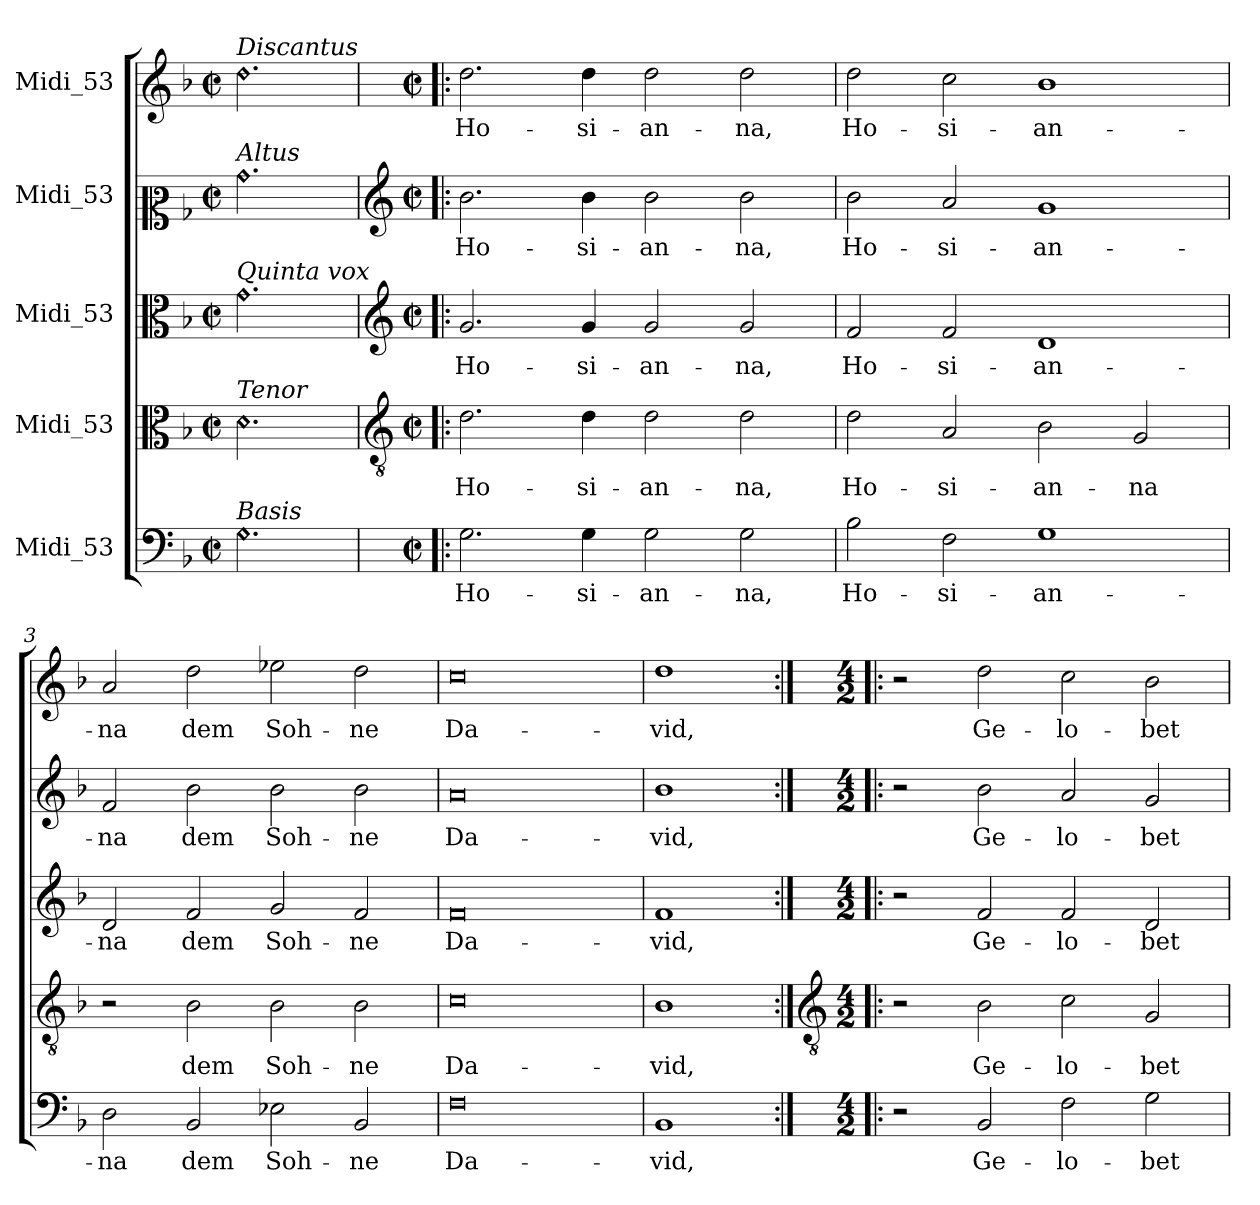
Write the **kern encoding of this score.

**kern	**text	**kern	**text	**kern	**text	**kern	**text	**kern	**text
*part5	*part5	*part4	*part4	*part3	*part3	*part2	*part2	*part1	*part1
*staff5	*staff5	*staff4	*staff4	*staff3	*staff3	*staff2	*staff2	*staff1	*staff1
*I"Midi_53	*	*I"Midi_53	*	*I"Midi_53	*	*I"Midi_53	*	*I"Midi_53	*
*clefF4	*	*clefC3	*	*clefC3	*	*clefC2	*	*clefG2	*
*k[b-]	*	*k[b-]	*	*k[b-]	*	*k[b-]	*	*k[b-]	*
*F:	*	*F:	*	*F:	*	*F:	*	*F:	*
*M4/2	*	*M4/2	*	*M4/2	*	*M4/2	*	*M4/2	*
*met(c|)	*	*met(c|)	*	*met(c|)	*	*met(c|)	*	*met(c|)	*
=	=	=	=	=	=	=	=	=	=
!	!	!	!	!	!	!	!	!LO:TX:a:i:t=Discantus	!
!	!	!	!	!	!	!LO:TX:a:i:t=Altus	!	!	!
!	!	!	!	!LO:TX:a:i:t=Quinta vox	!	!	!	!	!
!	!	!LO:TX:a:i:t=Tenor	!	!	!	!	!	!	!
!LO:TX:a:i:t=Basis	!	!	!	!	!	!	!	!	!
!LO:N:head=diamond	!	!LO:N:head=diamond	!	!LO:N:head=diamond	!	!LO:N:head=diamond	!	!LO:N:head=diamond	!
2.G	.	2.d	.	2.g	.	2.b-	.	2.dd	.
!!LO:LB:g=z
=1!|:	=1!|:	=1!|:	=1!|:	=1!|:	=1!|:	=1!|:	=1!|:	=1!|:	=1!|:
*	*	*clefGv2	*	*clefG2	*	*clefG2	*	*	*
*M4/2	*	*M4/2	*	*M4/2	*	*M4/2	*	*M4/2	*
*met(c|)	*	*met(c|)	*	*met(c|)	*	*met(c|)	*	*met(c|)	*
!	!LO:LY:b	!	!LO:LY:b	!	!LO:LY:b	!	!LO:LY:b	!	!LO:LY:b
2.G	Ho-	2.d	Ho-	2.g	Ho-	2.b-	Ho-	2.dd	Ho-
!	!LO:LY:b	!	!LO:LY:b	!	!LO:LY:b	!	!LO:LY:b	!	!LO:LY:b
4G	-si-	4d	-si-	4g	-si-	4b-	-si-	4dd	-si-
!	!LO:LY:b	!	!LO:LY:b	!	!LO:LY:b	!	!LO:LY:b	!	!LO:LY:b
2G	-an-	2d	-an-	2g	-an-	2b-	-an-	2dd	-an-
!	!LO:LY:b	!	!LO:LY:b	!	!LO:LY:b	!	!LO:LY:b	!	!LO:LY:b
2G	-na,	2d	-na,	2g	-na,	2b-	-na,	2dd	-na,
=2	=2	=2	=2	=2	=2	=2	=2	=2	=2
!	!LO:LY:b	!	!LO:LY:b	!	!LO:LY:b	!	!LO:LY:b	!	!LO:LY:b
2B-	Ho-	2d	Ho-	2f	Ho-	2b-	Ho-	2dd	Ho-
!	!LO:LY:b	!	!LO:LY:b	!	!LO:LY:b	!	!LO:LY:b	!	!LO:LY:b
2F	-si-	2A	-si-	2f	-si-	2a	-si-	2cc	-si-
!	!LO:LY:b	!	!LO:LY:b	!	!LO:LY:b	!	!LO:LY:b	!	!LO:LY:b
1G	-an-	2B-	-an-	1d	-an-	1g	-an-	1b-	-an-
!	!	!	!LO:LY:b	!	!	!	!	!	!
.	.	2G	-na	.	.	.	.	.	.
=3	=3	=3	=3	=3	=3	=3	=3	=3	=3
!	!LO:LY:b	!	!	!	!LO:LY:b	!	!LO:LY:b	!	!LO:LY:b
2D	-na	2r	.	2d	-na	2f	-na	2a	-na
!	!LO:LY:b	!	!LO:LY:b	!	!LO:LY:b	!	!LO:LY:b	!	!LO:LY:b
2BB-	dem	2B-	dem	2f	dem	2b-	dem	2dd	dem
!	!LO:LY:b	!	!LO:LY:b	!	!LO:LY:b	!	!LO:LY:b	!	!LO:LY:b
2E-X	Soh-	2B-	Soh-	2g	Soh-	2b-	Soh-	2ee-X	Soh-
!	!LO:LY:b	!	!LO:LY:b	!	!LO:LY:b	!	!LO:LY:b	!	!LO:LY:b
2BB-	-ne	2B-	-ne	2f	-ne	2b-	-ne	2dd	-ne
=4	=4	=4	=4	=4	=4	=4	=4	=4	=4
!	!LO:LY:b	!	!LO:LY:b	!	!LO:LY:b	!	!LO:LY:b	!	!LO:LY:b
0F	Da-	0c	Da-	0f	Da-	0a	Da-	0cc	Da-
=5	=5	=5	=5	=5	=5	=5	=5	=5	=5
!	!LO:LY:b	!	!LO:LY:b	!	!LO:LY:b	!	!LO:LY:b	!	!LO:LY:b
1BB-	-vid,	1B-	-vid,	1f	-vid,	1b-	-vid,	1dd	-vid,
!!LO:LB:g=z
=6:|!|:	=6:|!|:	=6:|!|:	=6:|!|:	=6:|!|:	=6:|!|:	=6:|!|:	=6:|!|:	=6:|!|:	=6:|!|:
*	*	*clefGv2	*	*	*	*	*	*	*
*M4/2	*	*M4/2	*	*M4/2	*	*M4/2	*	*M4/2	*
2r	.	2r	.	2r	.	2r	.	2r	.
!	!LO:LY:b	!	!LO:LY:b	!	!LO:LY:b	!	!LO:LY:b	!	!LO:LY:b
2BB-	Ge-	2B-	Ge-	2f	Ge-	2b-	Ge-	2dd	Ge-
!	!LO:LY:b	!	!LO:LY:b	!	!LO:LY:b	!	!LO:LY:b	!	!LO:LY:b
2F	-lo-	2c	-lo-	2f	-lo-	2a	-lo-	2cc	-lo-
!	!LO:LY:b	!	!LO:LY:b	!	!LO:LY:b	!	!LO:LY:b	!	!LO:LY:b
2G	-bet	2G	-bet	2d	-bet	2g	-bet	2b-	-bet
=	=	=	=	=	=	=	=	=	=
*-	*-	*-	*-	*-	*-	*-	*-	*-	*-
